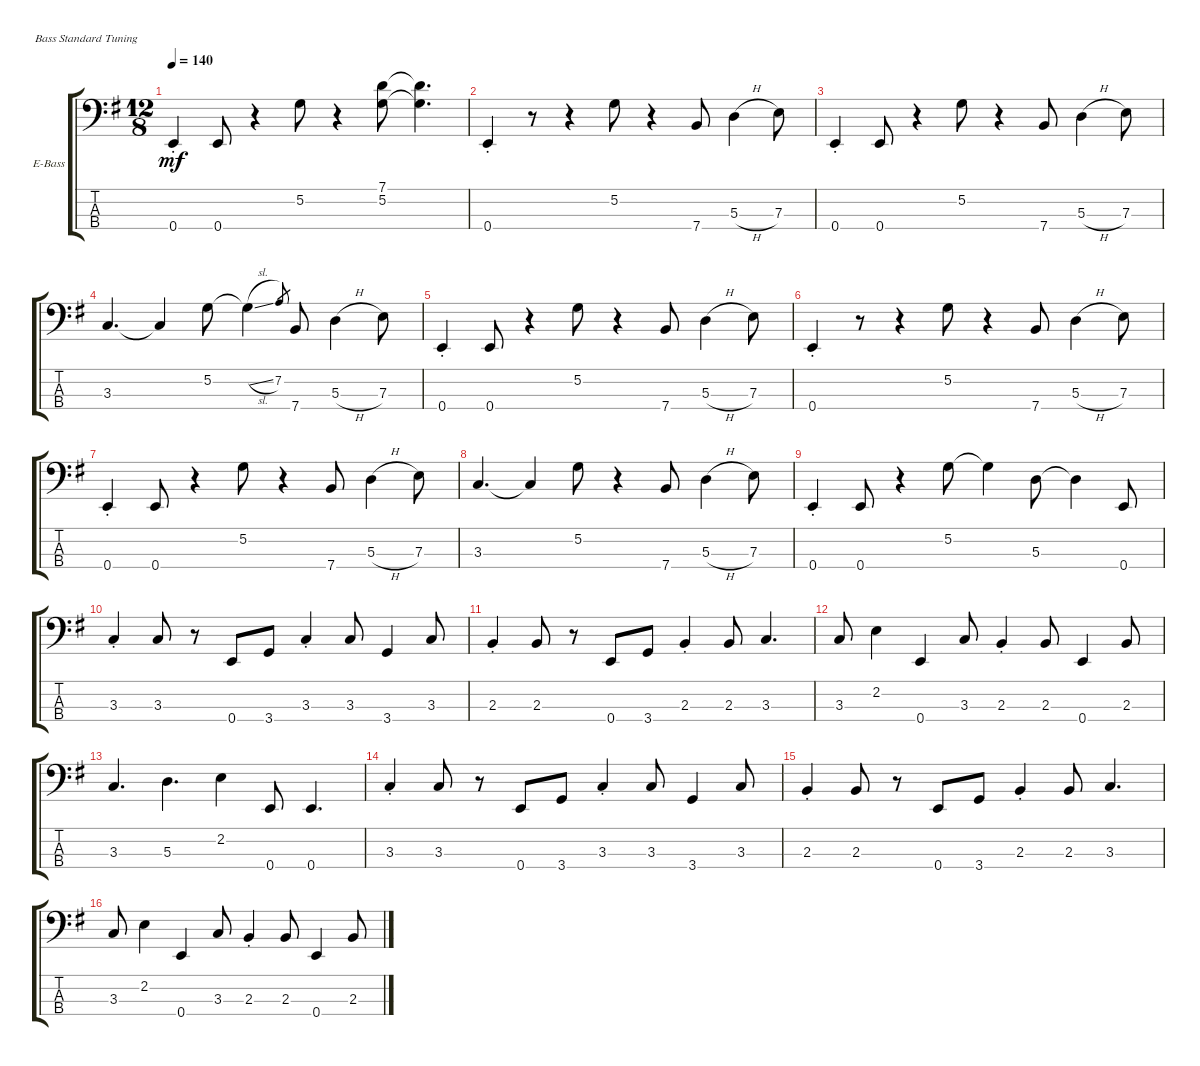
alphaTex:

\defaultSystemsLayout 4
\bracketExtendMode groupsimilarinstruments
\firstSystemTrackNameOrientation horizontal
\otherSystemsTrackNameOrientation horizontal
\track ("Electric Bass" "E-Bass") {instrument electricbassfinger}
\staff {score tabs}
\tuning (G2 D2 A1 E1)
\ts (12 8)
\tempo 140
\clef f4
\ks g
0.4{st}.4{dy mf} 0.4.8 r.4 5.2.8 r.4 (5.2 7.1).8 (7.1{t} 5.2{t}).4{d} |
0.4{st}.4 r.8 r.4 5.2.8 r.4 7.4.8 5.3{h}.4 7.3.8 |
0.4{st}.4 0.4.8 r.4 5.2.8 r.4 7.4.8 5.3{h}.4 7.3.8 |
3.3.4{d} 3.3{t}.4 5.2.8 5.2{sl t}.4 7.2.8{gr} 7.4.8 5.3{h}.4 7.3.8 |
0.4{st}.4 0.4.8 r.4 5.2.8 r.4 7.4.8 5.3{h}.4 7.3.8 |
0.4{st}.4 r.8 r.4 5.2.8 r.4 7.4.8 5.3{h}.4 7.3.8 |
0.4{st}.4 0.4.8 r.4 5.2.8 r.4 7.4.8 5.3{h}.4 7.3.8 |
3.3.4{d} 3.3{t}.4 5.2.8 r.4 7.4.8 5.3{h}.4 7.3.8 |
0.4{st}.4 0.4.8 r.4 5.2.8 5.2{t}.4 5.3.8 5.3{t}.4 0.4.8 |
3.3{st}.4 3.3.8 r.8 0.4.8 3.4.8 3.3{st}.4 3.3.8 3.4.4 3.3.8 |
2.3{st}.4 2.3.8 r.8 0.4.8 3.4.8 2.3{st}.4 2.3.8 3.3.4{d} |
3.3.8 2.2.4 0.4.4 3.3.8 2.3{st}.4 2.3.8 0.4.4 2.3.8 |
3.3.4{d} 5.3.4{d} 2.2.4 0.4.8 0.4.4{d} |
3.3{st}.4 3.3.8 r.8 0.4.8 3.4.8 3.3{st}.4 3.3.8 3.4.4 3.3.8 |
2.3{st}.4 2.3.8 r.8 0.4.8 3.4.8 2.3{st}.4 2.3.8 3.3.4{d} |
3.3.8 2.2.4 0.4.4 3.3.8 2.3{st}.4 2.3.8 0.4.4 2.3.8
